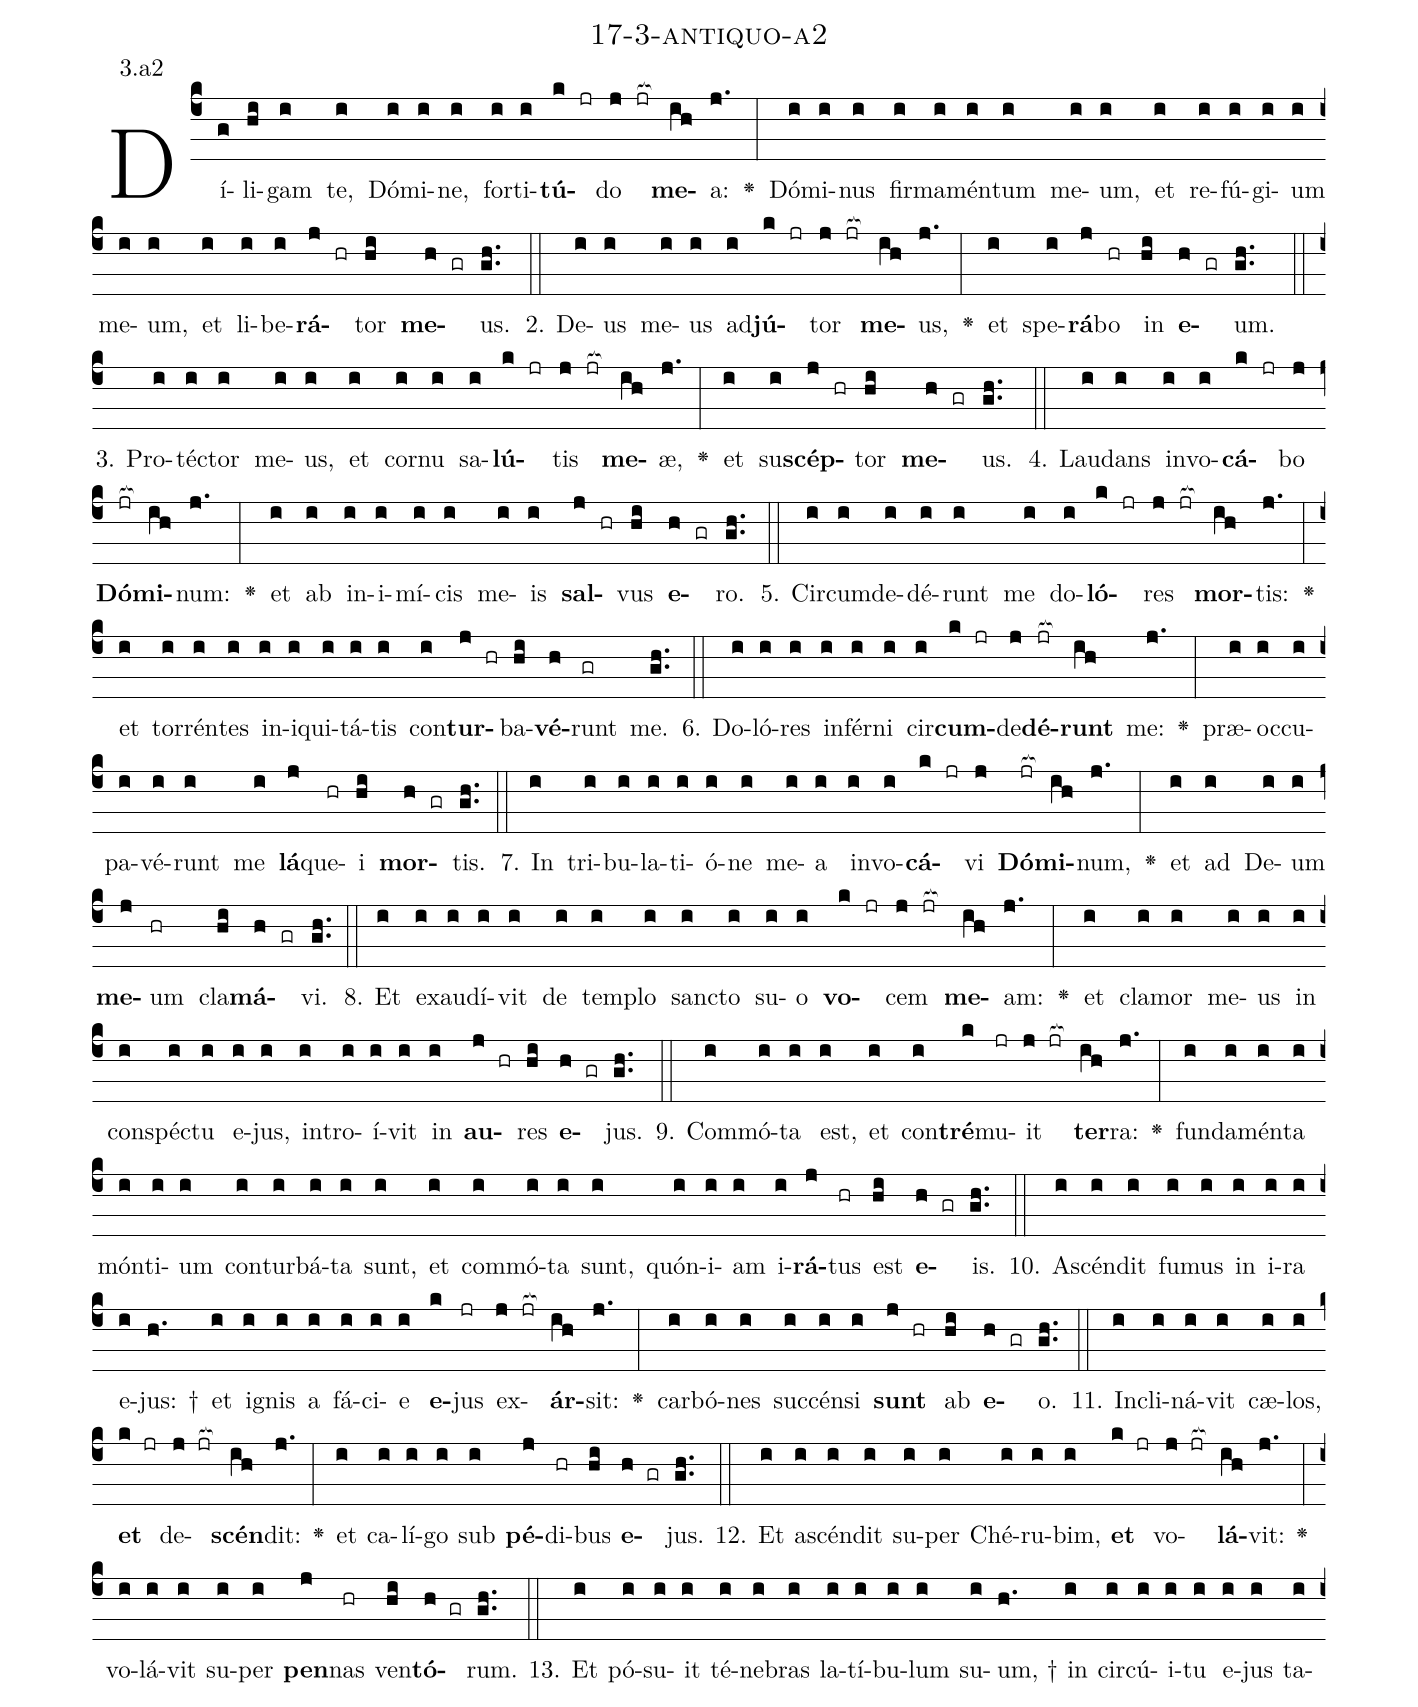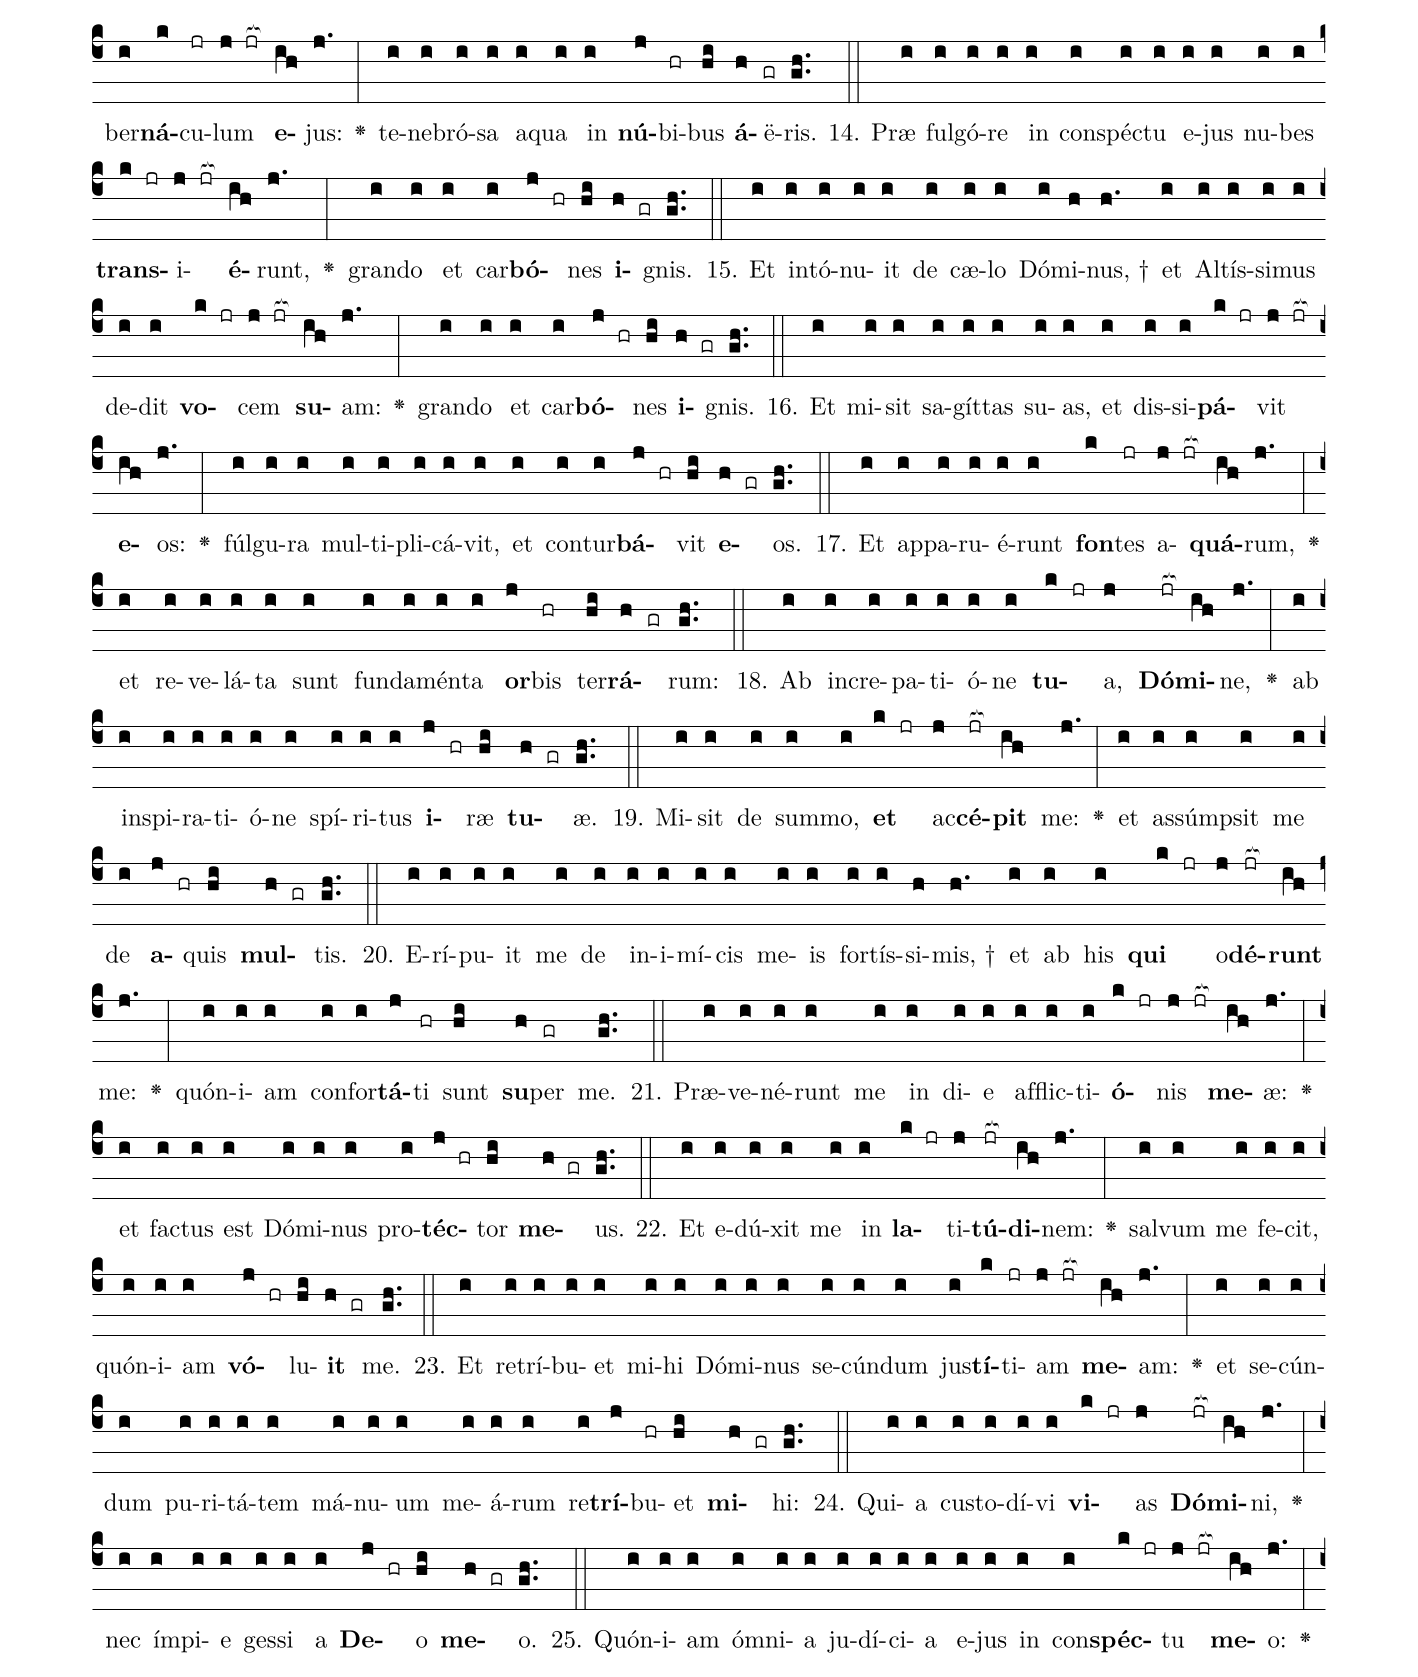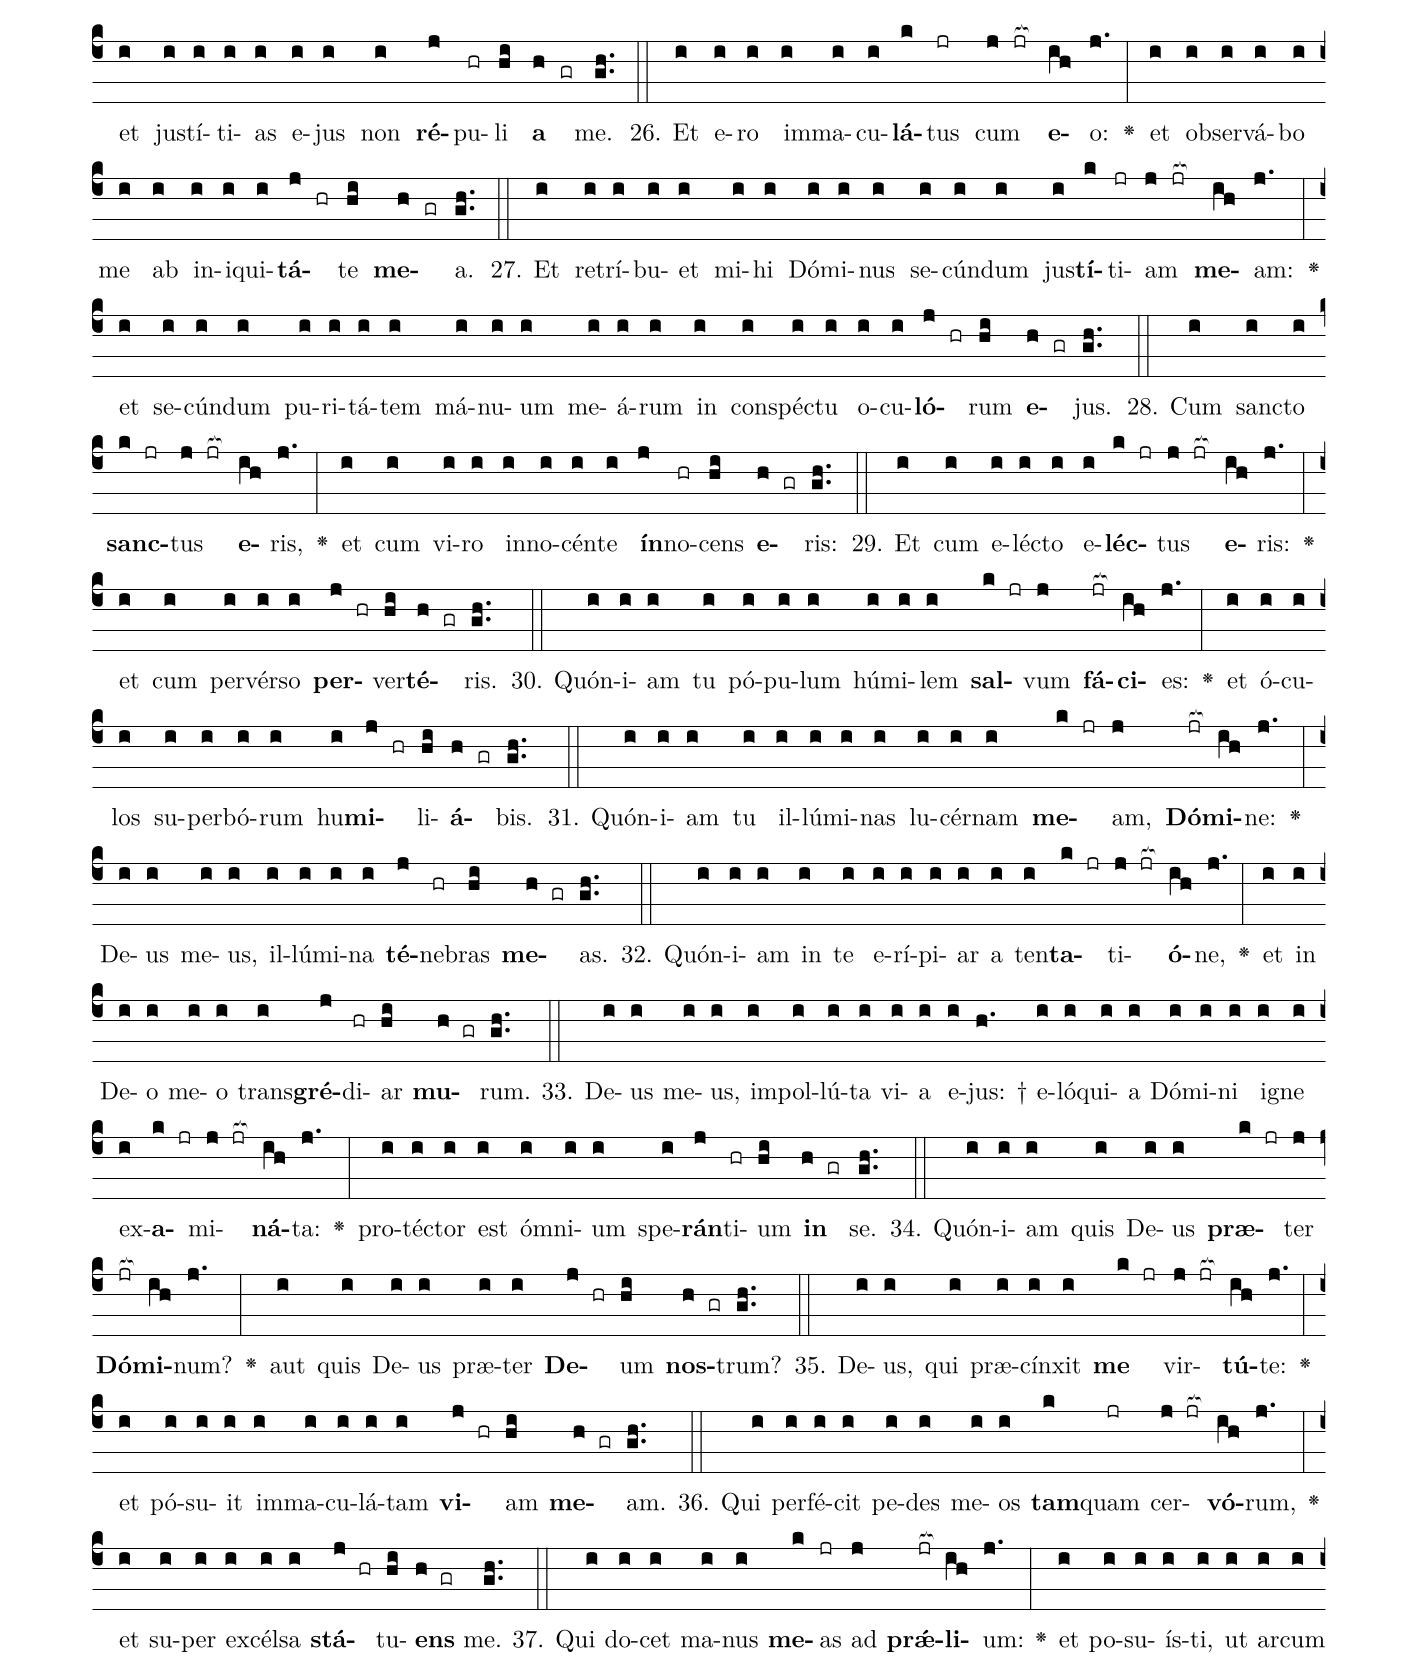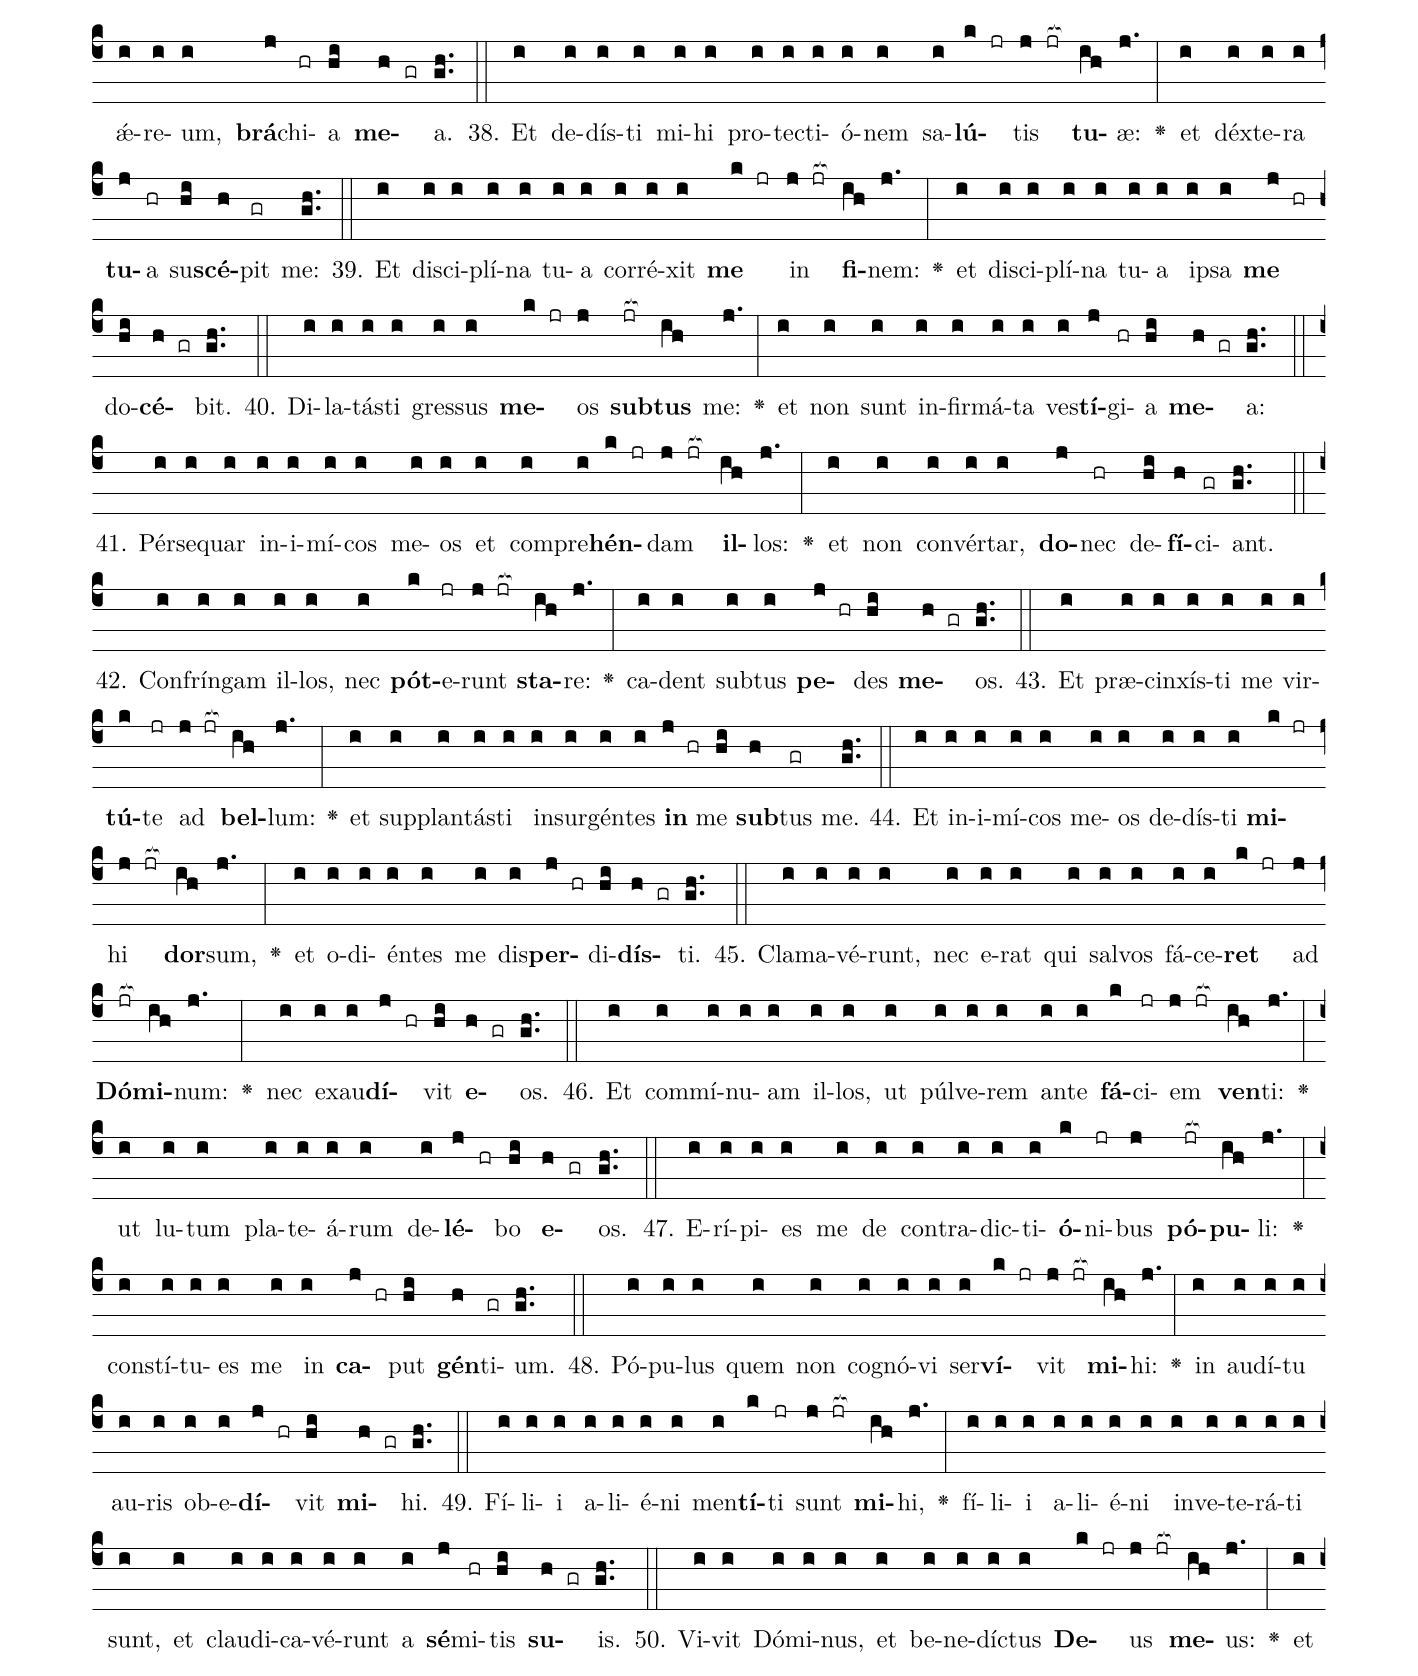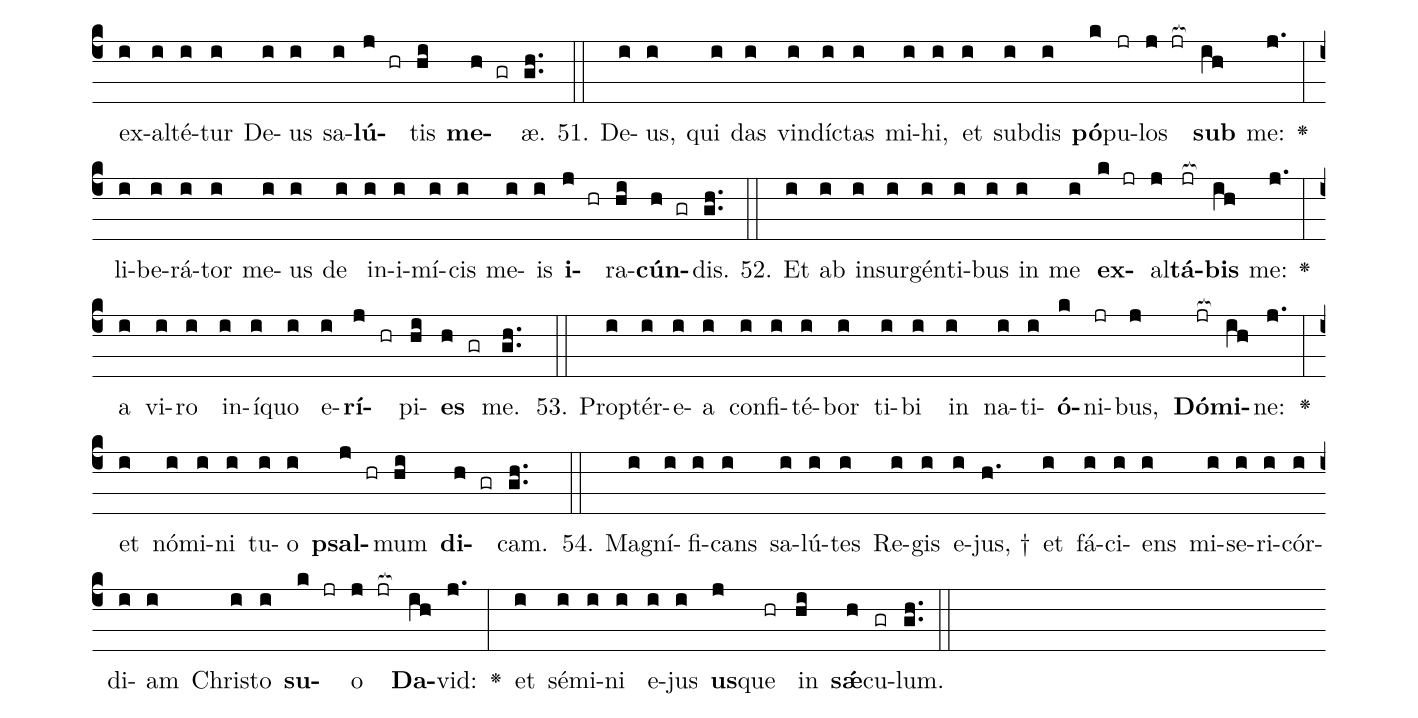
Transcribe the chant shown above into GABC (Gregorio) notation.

name: 17-3-antiquo-a2;
annotation: 3.a2;
%%
(c4)Dí(g)li(hi)gam(i) te,(i) Dó(i)mi(i)ne,(i) for(i)ti(i)<b>tú</b>(k jr)do(j jr[ocb:1{]) <b>me</b>(ih[ocb:0}])a:(j.) <v>\greheightstar</v>(:) Dó(i)mi(i)nus(i) fir(i)ma(i)mén(i)tum(i) me(i)um,(i) et(i) re(i)fú(i)gi(i)um(i) me(i)um,(i) et(i) li(i)be(i)<b>rá</b>(j hr)tor(hi) <b>me</b>(h gr)us.(gh..) (::)
2. De(i)us(i) me(i)us(i) ad(i)<b>jú</b>(k jr)tor(j jr[ocb:1{]) <b>me</b>(ih[ocb:0}])us,(j.) <v>\greheightstar</v>(:) et(i) spe(i)<b>rá</b>(j)bo(hr) in(hi) <b>e</b>(h gr)um.(gh..) (::)
3. Pro(i)téc(i)tor(i) me(i)us,(i) et(i) cor(i)nu(i) sa(i)<b>lú</b>(k jr)tis(j jr[ocb:1{]) <b>me</b>(ih[ocb:0}])æ,(j.) <v>\greheightstar</v>(:) et(i) su(i)<b>scép</b>(j hr)tor(hi) <b>me</b>(h gr)us.(gh..) (::)
4. Lau(i)dans(i) in(i)vo(i)<b>cá</b>(k jr)bo(j) <b>Dó</b>(jr[ocb:1{])<b>mi</b>(ih[ocb:0}])num:(j.) <v>\greheightstar</v>(:) et(i) ab(i) in(i)i(i)mí(i)cis(i) me(i)is(i) <b>sal</b>(j hr)vus(hi) <b>e</b>(h gr)ro.(gh..) (::)
5. Cir(i)cum(i)de(i)dé(i)runt(i) me(i) do(i)<b>ló</b>(k jr)res(j jr[ocb:1{]) <b>mor</b>(ih[ocb:0}])tis:(j.) <v>\greheightstar</v>(:) et(i) tor(i)rén(i)tes(i) in(i)i(i)qui(i)tá(i)tis(i) con(i)<b>tur</b>(j hr)ba(hi)<b>vé</b>(h)runt(gr) me.(gh..) (::)
6. Do(i)ló(i)res(i) in(i)fér(i)ni(i) cir(i)<b>cum</b>(k jr)de(j)<b>dé</b>(jr[ocb:1{])<b>runt</b>(ih[ocb:0}]) me:(j.) <v>\greheightstar</v>(:) præ(i)oc(i)cu(i)pa(i)vé(i)runt(i) me(i) <b>lá</b>(j)que(hr)i(hi) <b>mor</b>(h gr)tis.(gh..) (::)
7. In(i) tri(i)bu(i)la(i)ti(i)ó(i)ne(i) me(i)a(i) in(i)vo(i)<b>cá</b>(k jr)vi(j) <b>Dó</b>(jr[ocb:1{])<b>mi</b>(ih[ocb:0}])num,(j.) <v>\greheightstar</v>(:) et(i) ad(i) De(i)um(i) <b>me</b>(j)um(hr) cla(hi)<b>má</b>(h gr)vi.(gh..) (::)
8. Et(i) ex(i)au(i)dí(i)vit(i) de(i) tem(i)plo(i) sanc(i)to(i) su(i)o(i) <b>vo</b>(k jr)cem(j jr[ocb:1{]) <b>me</b>(ih[ocb:0}])am:(j.) <v>\greheightstar</v>(:) et(i) cla(i)mor(i) me(i)us(i) in(i) con(i)spéc(i)tu(i) e(i)jus,(i) in(i)tro(i)í(i)vit(i) in(i) <b>au</b>(j hr)res(hi) <b>e</b>(h gr)jus.(gh..) (::)
9. Com(i)mó(i)ta(i) est,(i) et(i) con(i)<b>tré</b>(k)mu(jr)it(j jr[ocb:1{]) <b>ter</b>(ih[ocb:0}])ra:(j.) <v>\greheightstar</v>(:) fun(i)da(i)mén(i)ta(i) món(i)ti(i)um(i) con(i)tur(i)bá(i)ta(i) sunt,(i) et(i) com(i)mó(i)ta(i) sunt,(i) quón(i)i(i)am(i) i(i)<b>rá</b>(j)tus(hr) est(hi) <b>e</b>(h gr)is.(gh..) (::)
10. A(i)scén(i)dit(i) fu(i)mus(i) in(i) i(i)ra(i) e(i)jus: †(h.) et(i) i(i)gnis(i) a(i) fá(i)ci(i)e(i) <b>e</b>(k)jus(jr) ex(j jr[ocb:1{])<b>ár</b>(ih[ocb:0}])sit:(j.) <v>\greheightstar</v>(:) car(i)bó(i)nes(i) suc(i)cén(i)si(i) <b>sunt</b>(j hr) ab(hi) <b>e</b>(h gr)o.(gh..) (::)
11. In(i)cli(i)ná(i)vit(i) cæ(i)los,(i) <b>et</b>(k jr) de(j jr[ocb:1{])<b>scén</b>(ih[ocb:0}])dit:(j.) <v>\greheightstar</v>(:) et(i) ca(i)lí(i)go(i) sub(i) <b>pé</b>(j)di(hr)bus(hi) <b>e</b>(h gr)jus.(gh..) (::)
12. Et(i) a(i)scén(i)dit(i) su(i)per(i) Ché(i)ru(i)bim,(i) <b>et</b>(k jr) vo(j jr[ocb:1{])<b>lá</b>(ih[ocb:0}])vit:(j.) <v>\greheightstar</v>(:) vo(i)lá(i)vit(i) su(i)per(i) <b>pen</b>(j)nas(hr) ven(hi)<b>tó</b>(h gr)rum.(gh..) (::)
13. Et(i) pó(i)su(i)it(i) té(i)ne(i)bras(i) la(i)tí(i)bu(i)lum(i) su(i)um, †(h.) in(i) cir(i)cú(i)i(i)tu(i) e(i)jus(i) ta(i)ber(i)<b>ná</b>(k)cu(jr)lum(j jr[ocb:1{]) <b>e</b>(ih[ocb:0}])jus:(j.) <v>\greheightstar</v>(:) te(i)ne(i)bró(i)sa(i) a(i)qua(i) in(i) <b>nú</b>(j)bi(hr)bus(hi) <b>á</b>(h)ë(gr)ris.(gh..) (::)
14. Præ(i) ful(i)gó(i)re(i) in(i) con(i)spéc(i)tu(i) e(i)jus(i) nu(i)bes(i) <b>trans</b>(k jr)i(j jr[ocb:1{])<b>é</b>(ih[ocb:0}])runt,(j.) <v>\greheightstar</v>(:) gran(i)do(i) et(i) car(i)<b>bó</b>(j hr)nes(hi) <b>i</b>(h gr)gnis.(gh..) (::)
15. Et(i) in(i)tó(i)nu(i)it(i) de(i) cæ(i)lo(i) Dó(i)mi(h)nus, †(h.) et(i) Al(i)tís(i)si(i)mus(i) de(i)dit(i) <b>vo</b>(k jr)cem(j jr[ocb:1{]) <b>su</b>(ih[ocb:0}])am:(j.) <v>\greheightstar</v>(:) gran(i)do(i) et(i) car(i)<b>bó</b>(j hr)nes(hi) <b>i</b>(h gr)gnis.(gh..) (::)
16. Et(i) mi(i)sit(i) sa(i)gít(i)tas(i) su(i)as,(i) et(i) dis(i)si(i)<b>pá</b>(k jr)vit(j jr[ocb:1{]) <b>e</b>(ih[ocb:0}])os:(j.) <v>\greheightstar</v>(:) fúl(i)gu(i)ra(i) mul(i)ti(i)pli(i)cá(i)vit,(i) et(i) con(i)tur(i)<b>bá</b>(j hr)vit(hi) <b>e</b>(h gr)os.(gh..) (::)
17. Et(i) ap(i)pa(i)ru(i)é(i)runt(i) <b>fon</b>(k)tes(jr) a(j jr[ocb:1{])<b>quá</b>(ih[ocb:0}])rum,(j.) <v>\greheightstar</v>(:) et(i) re(i)ve(i)lá(i)ta(i) sunt(i) fun(i)da(i)mén(i)ta(i) <b>or</b>(j)bis(hr) ter(hi)<b>rá</b>(h gr)rum:(gh..) (::)
18. Ab(i) in(i)cre(i)pa(i)ti(i)ó(i)ne(i) <b>tu</b>(k jr)a,(j) <b>Dó</b>(jr[ocb:1{])<b>mi</b>(ih[ocb:0}])ne,(j.) <v>\greheightstar</v>(:) ab(i) in(i)spi(i)ra(i)ti(i)ó(i)ne(i) spí(i)ri(i)tus(i) <b>i</b>(j hr)ræ(hi) <b>tu</b>(h gr)æ.(gh..) (::)
19. Mi(i)sit(i) de(i) sum(i)mo,(i) <b>et</b>(k jr) ac(j)<b>cé</b>(jr[ocb:1{])<b>pit</b>(ih[ocb:0}]) me:(j.) <v>\greheightstar</v>(:) et(i) as(i)súmp(i)sit(i) me(i) de(i) <b>a</b>(j hr)quis(hi) <b>mul</b>(h gr)tis.(gh..) (::)
20. E(i)rí(i)pu(i)it(i) me(i) de(i) in(i)i(i)mí(i)cis(i) me(i)is(i) for(i)tís(i)si(h)mis, †(h.) et(i) ab(i) his(i) <b>qui</b>(k jr) o(j)<b>dé</b>(jr[ocb:1{])<b>runt</b>(ih[ocb:0}]) me:(j.) <v>\greheightstar</v>(:) quón(i)i(i)am(i) con(i)for(i)<b>tá</b>(j)ti(hr) sunt(hi) <b>su</b>(h)per(gr) me.(gh..) (::)
21. Præ(i)ve(i)né(i)runt(i) me(i) in(i) di(i)e(i) af(i)flic(i)ti(i)<b>ó</b>(k jr)nis(j jr[ocb:1{]) <b>me</b>(ih[ocb:0}])æ:(j.) <v>\greheightstar</v>(:) et(i) fac(i)tus(i) est(i) Dó(i)mi(i)nus(i) pro(i)<b>téc</b>(j hr)tor(hi) <b>me</b>(h gr)us.(gh..) (::)
22. Et(i) e(i)dú(i)xit(i) me(i) in(i) <b>la</b>(k jr)ti(j)<b>tú</b>(jr[ocb:1{])<b>di</b>(ih[ocb:0}])nem:(j.) <v>\greheightstar</v>(:) sal(i)vum(i) me(i) fe(i)cit,(i) quón(i)i(i)am(i) <b>vó</b>(j hr)lu(hi)<b>it</b>(h gr) me.(gh..) (::)
23. Et(i) re(i)trí(i)bu(i)et(i) mi(i)hi(i) Dó(i)mi(i)nus(i) se(i)cún(i)dum(i) jus(i)<b>tí</b>(k)ti(jr)am(j jr[ocb:1{]) <b>me</b>(ih[ocb:0}])am:(j.) <v>\greheightstar</v>(:) et(i) se(i)cún(i)dum(i) pu(i)ri(i)tá(i)tem(i) má(i)nu(i)um(i) me(i)á(i)rum(i) re(i)<b>trí</b>(j)bu(hr)et(hi) <b>mi</b>(h gr)hi:(gh..) (::)
24. Qui(i)a(i) cus(i)to(i)dí(i)vi(i) <b>vi</b>(k jr)as(j) <b>Dó</b>(jr[ocb:1{])<b>mi</b>(ih[ocb:0}])ni,(j.) <v>\greheightstar</v>(:) nec(i) ím(i)pi(i)e(i) ges(i)si(i) a(i) <b>De</b>(j hr)o(hi) <b>me</b>(h gr)o.(gh..) (::)
25. Quón(i)i(i)am(i) óm(i)ni(i)a(i) ju(i)dí(i)ci(i)a(i) e(i)jus(i) in(i) con(i)<b>spéc</b>(k jr)tu(j jr[ocb:1{]) <b>me</b>(ih[ocb:0}])o:(j.) <v>\greheightstar</v>(:) et(i) jus(i)tí(i)ti(i)as(i) e(i)jus(i) non(i) <b>ré</b>(j)pu(hr)li(hi) <b>a</b>(h gr) me.(gh..) (::)
26. Et(i) e(i)ro(i) im(i)ma(i)cu(i)<b>lá</b>(k)tus(jr) cum(j jr[ocb:1{]) <b>e</b>(ih[ocb:0}])o:(j.) <v>\greheightstar</v>(:) et(i) ob(i)ser(i)vá(i)bo(i) me(i) ab(i) in(i)i(i)qui(i)<b>tá</b>(j hr)te(hi) <b>me</b>(h gr)a.(gh..) (::)
27. Et(i) re(i)trí(i)bu(i)et(i) mi(i)hi(i) Dó(i)mi(i)nus(i) se(i)cún(i)dum(i) jus(i)<b>tí</b>(k)ti(jr)am(j jr[ocb:1{]) <b>me</b>(ih[ocb:0}])am:(j.) <v>\greheightstar</v>(:) et(i) se(i)cún(i)dum(i) pu(i)ri(i)tá(i)tem(i) má(i)nu(i)um(i) me(i)á(i)rum(i) in(i) con(i)spéc(i)tu(i) o(i)cu(i)<b>ló</b>(j hr)rum(hi) <b>e</b>(h gr)jus.(gh..) (::)
28. Cum(i) sanc(i)to(i) <b>sanc</b>(k jr)tus(j jr[ocb:1{]) <b>e</b>(ih[ocb:0}])ris,(j.) <v>\greheightstar</v>(:) et(i) cum(i) vi(i)ro(i) in(i)no(i)cén(i)te(i) <b>ín</b>(j)no(hr)cens(hi) <b>e</b>(h gr)ris:(gh..) (::)
29. Et(i) cum(i) e(i)léc(i)to(i) e(i)<b>léc</b>(k jr)tus(j jr[ocb:1{]) <b>e</b>(ih[ocb:0}])ris:(j.) <v>\greheightstar</v>(:) et(i) cum(i) per(i)vér(i)so(i) <b>per</b>(j hr)ver(hi)<b>té</b>(h gr)ris.(gh..) (::)
30. Quón(i)i(i)am(i) tu(i) pó(i)pu(i)lum(i) hú(i)mi(i)lem(i) <b>sal</b>(k jr)vum(j) <b>fá</b>(jr[ocb:1{])<b>ci</b>(ih[ocb:0}])es:(j.) <v>\greheightstar</v>(:) et(i) ó(i)cu(i)los(i) su(i)per(i)bó(i)rum(i) hu(i)<b>mi</b>(j hr)li(hi)<b>á</b>(h gr)bis.(gh..) (::)
31. Quón(i)i(i)am(i) tu(i) il(i)lú(i)mi(i)nas(i) lu(i)cér(i)nam(i) <b>me</b>(k jr)am,(j) <b>Dó</b>(jr[ocb:1{])<b>mi</b>(ih[ocb:0}])ne:(j.) <v>\greheightstar</v>(:) De(i)us(i) me(i)us,(i) il(i)lú(i)mi(i)na(i) <b>té</b>(j)ne(hr)bras(hi) <b>me</b>(h gr)as.(gh..) (::)
32. Quón(i)i(i)am(i) in(i) te(i) e(i)rí(i)pi(i)ar(i) a(i) ten(i)<b>ta</b>(k jr)ti(j jr[ocb:1{])<b>ó</b>(ih[ocb:0}])ne,(j.) <v>\greheightstar</v>(:) et(i) in(i) De(i)o(i) me(i)o(i) trans(i)<b>gré</b>(j)di(hr)ar(hi) <b>mu</b>(h gr)rum.(gh..) (::)
33. De(i)us(i) me(i)us,(i) im(i)pol(i)lú(i)ta(i) vi(i)a(i) e(i)jus: †(h.) e(i)ló(i)qui(i)a(i) Dó(i)mi(i)ni(i) i(i)gne(i) ex(i)<b>a</b>(k jr)mi(j jr[ocb:1{])<b>ná</b>(ih[ocb:0}])ta:(j.) <v>\greheightstar</v>(:) pro(i)téc(i)tor(i) est(i) óm(i)ni(i)um(i) spe(i)<b>rán</b>(j)ti(hr)um(hi) <b>in</b>(h gr) se.(gh..) (::)
34. Quón(i)i(i)am(i) quis(i) De(i)us(i) <b>præ</b>(k jr)ter(j) <b>Dó</b>(jr[ocb:1{])<b>mi</b>(ih[ocb:0}])num?(j.) <v>\greheightstar</v>(:) aut(i) quis(i) De(i)us(i) præ(i)ter(i) <b>De</b>(j hr)um(hi) <b>nos</b>(h gr)trum?(gh..) (::)
35. De(i)us,(i) qui(i) præ(i)cín(i)xit(i) <b>me</b>(k jr) vir(j jr[ocb:1{])<b>tú</b>(ih[ocb:0}])te:(j.) <v>\greheightstar</v>(:) et(i) pó(i)su(i)it(i) im(i)ma(i)cu(i)lá(i)tam(i) <b>vi</b>(j hr)am(hi) <b>me</b>(h gr)am.(gh..) (::)
36. Qui(i) per(i)fé(i)cit(i) pe(i)des(i) me(i)os(i) <b>tam</b>(k)quam(jr) cer(j jr[ocb:1{])<b>vó</b>(ih[ocb:0}])rum,(j.) <v>\greheightstar</v>(:) et(i) su(i)per(i) ex(i)cél(i)sa(i) <b>stá</b>(j hr)tu(hi)<b>ens</b>(h gr) me.(gh..) (::)
37. Qui(i) do(i)cet(i) ma(i)nus(i) <b>me</b>(k)as(jr) ad(j) <b>prǽ</b>(jr[ocb:1{])<b>li</b>(ih[ocb:0}])um:(j.) <v>\greheightstar</v>(:) et(i) po(i)su(i)ís(i)ti,(i) ut(i) ar(i)cum(i) ǽ(i)re(i)um,(i) <b>brá</b>(j)chi(hr)a(hi) <b>me</b>(h gr)a.(gh..) (::)
38. Et(i) de(i)dís(i)ti(i) mi(i)hi(i) pro(i)tec(i)ti(i)ó(i)nem(i) sa(i)<b>lú</b>(k jr)tis(j jr[ocb:1{]) <b>tu</b>(ih[ocb:0}])æ:(j.) <v>\greheightstar</v>(:) et(i) déx(i)te(i)ra(i) <b>tu</b>(j)a(hr) su(hi)<b>scé</b>(h)pit(gr) me:(gh..) (::)
39. Et(i) di(i)sci(i)plí(i)na(i) tu(i)a(i) cor(i)ré(i)xit(i) <b>me</b>(k jr) in(j jr[ocb:1{]) <b>fi</b>(ih[ocb:0}])nem:(j.) <v>\greheightstar</v>(:) et(i) di(i)sci(i)plí(i)na(i) tu(i)a(i) ip(i)sa(i) <b>me</b>(j hr) do(hi)<b>cé</b>(h gr)bit.(gh..) (::)
40. Di(i)la(i)tás(i)ti(i) gres(i)sus(i) <b>me</b>(k jr)os(j) <b>sub</b>(jr[ocb:1{])<b>tus</b>(ih[ocb:0}]) me:(j.) <v>\greheightstar</v>(:) et(i) non(i) sunt(i) in(i)fir(i)má(i)ta(i) ves(i)<b>tí</b>(j)gi(hr)a(hi) <b>me</b>(h gr)a:(gh..) (::)
41. Pér(i)se(i)quar(i) in(i)i(i)mí(i)cos(i) me(i)os(i) et(i) com(i)pre(i)<b>hén</b>(k jr)dam(j jr[ocb:1{]) <b>il</b>(ih[ocb:0}])los:(j.) <v>\greheightstar</v>(:) et(i) non(i) con(i)vér(i)tar,(i) <b>do</b>(j)nec(hr) de(hi)<b>fí</b>(h)ci(gr)ant.(gh..) (::)
42. Con(i)frín(i)gam(i) il(i)los,(i) nec(i) <b>pót</b>(k)e(jr)runt(j jr[ocb:1{]) <b>sta</b>(ih[ocb:0}])re:(j.) <v>\greheightstar</v>(:) ca(i)dent(i) sub(i)tus(i) <b>pe</b>(j hr)des(hi) <b>me</b>(h gr)os.(gh..) (::)
43. Et(i) præ(i)cin(i)xís(i)ti(i) me(i) vir(i)<b>tú</b>(k)te(jr) ad(j jr[ocb:1{]) <b>bel</b>(ih[ocb:0}])lum:(j.) <v>\greheightstar</v>(:) et(i) sup(i)plan(i)tás(i)ti(i) in(i)sur(i)gén(i)tes(i) <b>in</b>(j hr) me(hi) <b>sub</b>(h)tus(gr) me.(gh..) (::)
44. Et(i) in(i)i(i)mí(i)cos(i) me(i)os(i) de(i)dís(i)ti(i) <b>mi</b>(k jr)hi(j jr[ocb:1{]) <b>dor</b>(ih[ocb:0}])sum,(j.) <v>\greheightstar</v>(:) et(i) o(i)di(i)én(i)tes(i) me(i) dis(i)<b>per</b>(j hr)di(hi)<b>dís</b>(h gr)ti.(gh..) (::)
45. Cla(i)ma(i)vé(i)runt,(i) nec(i) e(i)rat(i) qui(i) sal(i)vos(i) fá(i)ce(i)<b>ret</b>(k jr) ad(j) <b>Dó</b>(jr[ocb:1{])<b>mi</b>(ih[ocb:0}])num:(j.) <v>\greheightstar</v>(:) nec(i) ex(i)au(i)<b>dí</b>(j hr)vit(hi) <b>e</b>(h gr)os.(gh..) (::)
46. Et(i) com(i)mí(i)nu(i)am(i) il(i)los,(i) ut(i) púl(i)ve(i)rem(i) an(i)te(i) <b>fá</b>(k)ci(jr)em(j jr[ocb:1{]) <b>ven</b>(ih[ocb:0}])ti:(j.) <v>\greheightstar</v>(:) ut(i) lu(i)tum(i) pla(i)te(i)á(i)rum(i) de(i)<b>lé</b>(j hr)bo(hi) <b>e</b>(h gr)os.(gh..) (::)
47. E(i)rí(i)pi(i)es(i) me(i) de(i) con(i)tra(i)dic(i)ti(i)<b>ó</b>(k)ni(jr)bus(j) <b>pó</b>(jr[ocb:1{])<b>pu</b>(ih[ocb:0}])li:(j.) <v>\greheightstar</v>(:) con(i)stí(i)tu(i)es(i) me(i) in(i) <b>ca</b>(j hr)put(hi) <b>gén</b>(h)ti(gr)um.(gh..) (::)
48. Pó(i)pu(i)lus(i) quem(i) non(i) co(i)gnó(i)vi(i) ser(i)<b>ví</b>(k jr)vit(j jr[ocb:1{]) <b>mi</b>(ih[ocb:0}])hi:(j.) <v>\greheightstar</v>(:) in(i) au(i)dí(i)tu(i) au(i)ris(i) ob(i)e(i)<b>dí</b>(j hr)vit(hi) <b>mi</b>(h gr)hi.(gh..) (::)
49. Fí(i)li(i)i(i) a(i)li(i)é(i)ni(i) men(i)<b>tí</b>(k)ti(jr) sunt(j jr[ocb:1{]) <b>mi</b>(ih[ocb:0}])hi,(j.) <v>\greheightstar</v>(:) fí(i)li(i)i(i) a(i)li(i)é(i)ni(i) in(i)ve(i)te(i)rá(i)ti(i) sunt,(i) et(i) clau(i)di(i)ca(i)vé(i)runt(i) a(i) <b>sé</b>(j)mi(hr)tis(hi) <b>su</b>(h gr)is.(gh..) (::)
50. Vi(i)vit(i) Dó(i)mi(i)nus,(i) et(i) be(i)ne(i)díc(i)tus(i) <b>De</b>(k jr)us(j jr[ocb:1{]) <b>me</b>(ih[ocb:0}])us:(j.) <v>\greheightstar</v>(:) et(i) ex(i)al(i)té(i)tur(i) De(i)us(i) sa(i)<b>lú</b>(j hr)tis(hi) <b>me</b>(h gr)æ.(gh..) (::)
51. De(i)us,(i) qui(i) das(i) vin(i)díc(i)tas(i) mi(i)hi,(i) et(i) sub(i)dis(i) <b>pó</b>(k)pu(jr)los(j jr[ocb:1{]) <b>sub</b>(ih[ocb:0}]) me:(j.) <v>\greheightstar</v>(:) li(i)be(i)rá(i)tor(i) me(i)us(i) de(i) in(i)i(i)mí(i)cis(i) me(i)is(i) <b>i</b>(j hr)ra(hi)<b>cún</b>(h gr)dis.(gh..) (::)
52. Et(i) ab(i) in(i)sur(i)gén(i)ti(i)bus(i) in(i) me(i) <b>ex</b>(k jr)al(j)<b>tá</b>(jr[ocb:1{])<b>bis</b>(ih[ocb:0}]) me:(j.) <v>\greheightstar</v>(:) a(i) vi(i)ro(i) in(i)í(i)quo(i) e(i)<b>rí</b>(j hr)pi(hi)<b>es</b>(h gr) me.(gh..) (::)
53. Prop(i)tér(i)e(i)a(i) con(i)fi(i)té(i)bor(i) ti(i)bi(i) in(i) na(i)ti(i)<b>ó</b>(k)ni(jr)bus,(j) <b>Dó</b>(jr[ocb:1{])<b>mi</b>(ih[ocb:0}])ne:(j.) <v>\greheightstar</v>(:) et(i) nó(i)mi(i)ni(i) tu(i)o(i) <b>psal</b>(j hr)mum(hi) <b>di</b>(h gr)cam.(gh..) (::)
54. Ma(i)gní(i)fi(i)cans(i) sa(i)lú(i)tes(i) Re(i)gis(i) e(i)jus, †(h.) et(i) fá(i)ci(i)ens(i) mi(i)se(i)ri(i)cór(i)di(i)am(i) Chris(i)to(i) <b>su</b>(k jr)o(j jr[ocb:1{]) <b>Da</b>(ih[ocb:0}])vid:(j.) <v>\greheightstar</v>(:) et(i) sé(i)mi(i)ni(i) e(i)jus(i) <b>us</b>(j)que(hr) in(hi) <b>sǽ</b>(h)cu(gr)lum.(gh..) (::)
